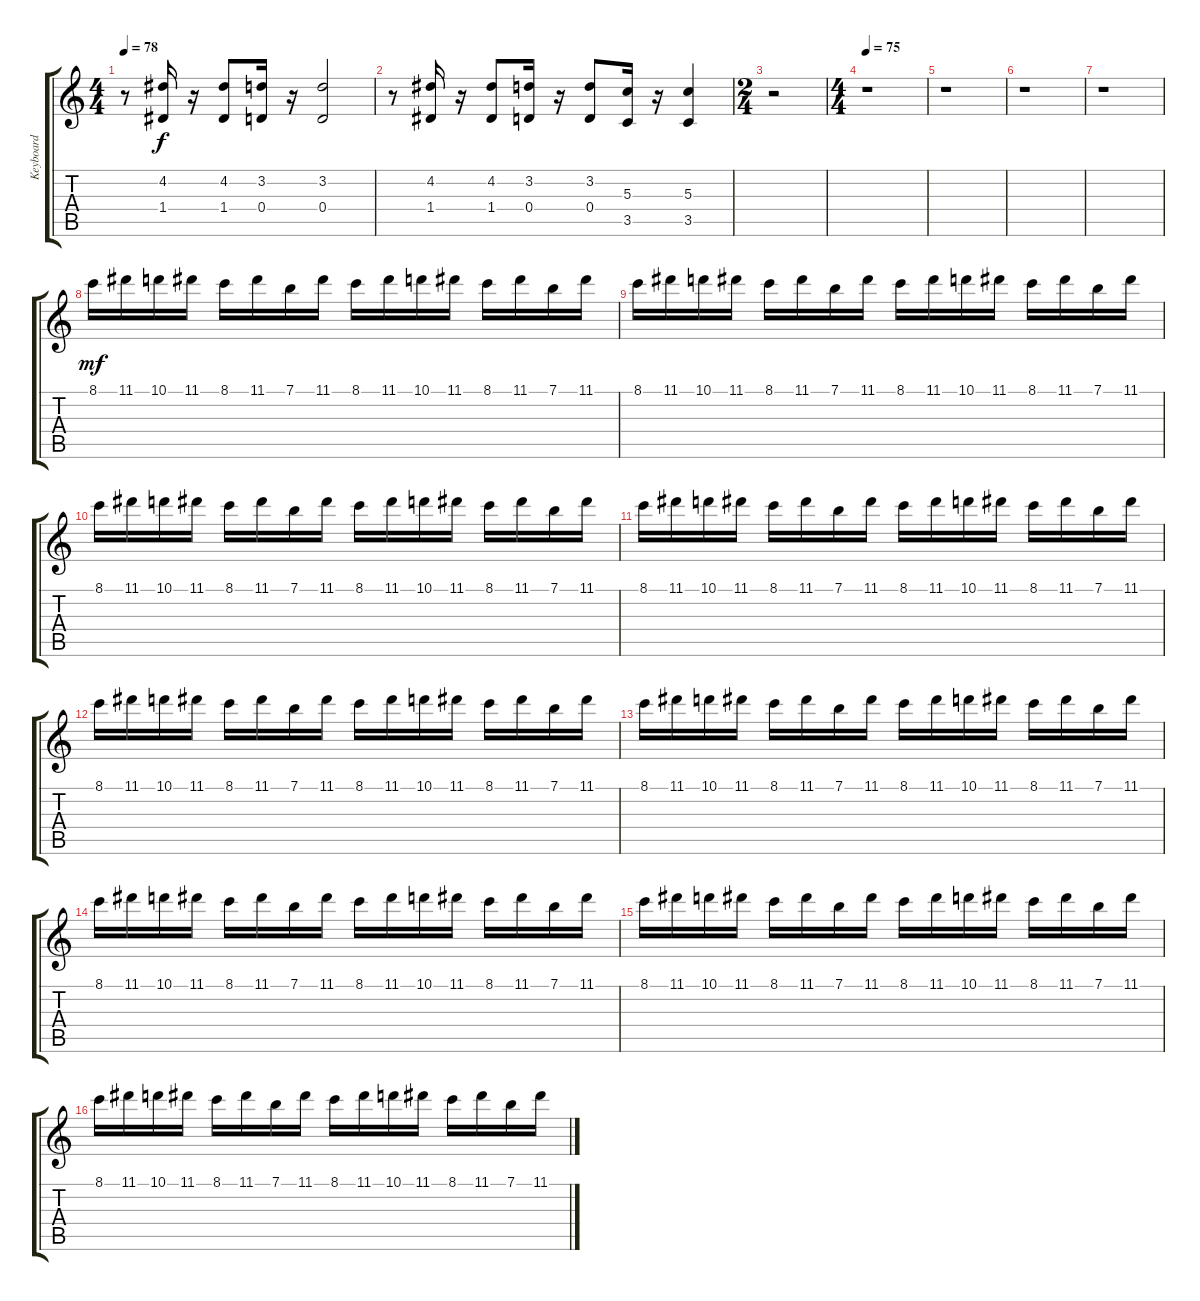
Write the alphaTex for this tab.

\track ("Keyboard" "Keyboard") {instrument stringensemble1}
\staff {score tabs}
\tuning (E5 B4 G4 D4 A3 D3) {hide}
\ts (4 4)
\tempo 78
\clef g2
\ks c
r.8{dy f} (4.2 1.4).16 r.16 (4.2 1.4).8 (3.2 0.4).16 r.16 (3.2 0.4).2 |
r.8 (4.2 1.4).16 r.16 (4.2 1.4).8 (3.2 0.4).16 r.16 (3.2 0.4).8 (5.3 3.5).16 r.16 (5.3 3.5).4 |
\ts (2 4)
r.2 |
\ts (4 4)
\tempo 75
r.1 |
r.1 |
r.1 |
r.1 |
8.1.16{dy mf instrument synthstrings2} 11.1.16 10.1.16 11.1.16 8.1.16 11.1.16 7.1.16 11.1.16 8.1.16 11.1.16 10.1.16 11.1.16 8.1.16 11.1.16 7.1.16 11.1.16 |
8.1.16 11.1.16 10.1.16 11.1.16 8.1.16 11.1.16 7.1.16 11.1.16 8.1.16 11.1.16 10.1.16 11.1.16 8.1.16 11.1.16 7.1.16 11.1.16 |
8.1.16 11.1.16 10.1.16 11.1.16 8.1.16 11.1.16 7.1.16 11.1.16 8.1.16 11.1.16 10.1.16 11.1.16 8.1.16 11.1.16 7.1.16 11.1.16 |
8.1.16 11.1.16 10.1.16 11.1.16 8.1.16 11.1.16 7.1.16 11.1.16 8.1.16 11.1.16 10.1.16 11.1.16 8.1.16 11.1.16 7.1.16 11.1.16 |
8.1.16 11.1.16 10.1.16 11.1.16 8.1.16 11.1.16 7.1.16 11.1.16 8.1.16 11.1.16 10.1.16 11.1.16 8.1.16 11.1.16 7.1.16 11.1.16 |
8.1.16 11.1.16 10.1.16 11.1.16 8.1.16 11.1.16 7.1.16 11.1.16 8.1.16 11.1.16 10.1.16 11.1.16 8.1.16 11.1.16 7.1.16 11.1.16 |
8.1.16 11.1.16 10.1.16 11.1.16 8.1.16 11.1.16 7.1.16 11.1.16 8.1.16 11.1.16 10.1.16 11.1.16 8.1.16 11.1.16 7.1.16 11.1.16 |
8.1.16 11.1.16 10.1.16 11.1.16 8.1.16 11.1.16 7.1.16 11.1.16 8.1.16 11.1.16 10.1.16 11.1.16 8.1.16 11.1.16 7.1.16 11.1.16 |
8.1.16 11.1.16 10.1.16 11.1.16 8.1.16 11.1.16 7.1.16 11.1.16 8.1.16 11.1.16 10.1.16 11.1.16 8.1.16 11.1.16 7.1.16 11.1.16
